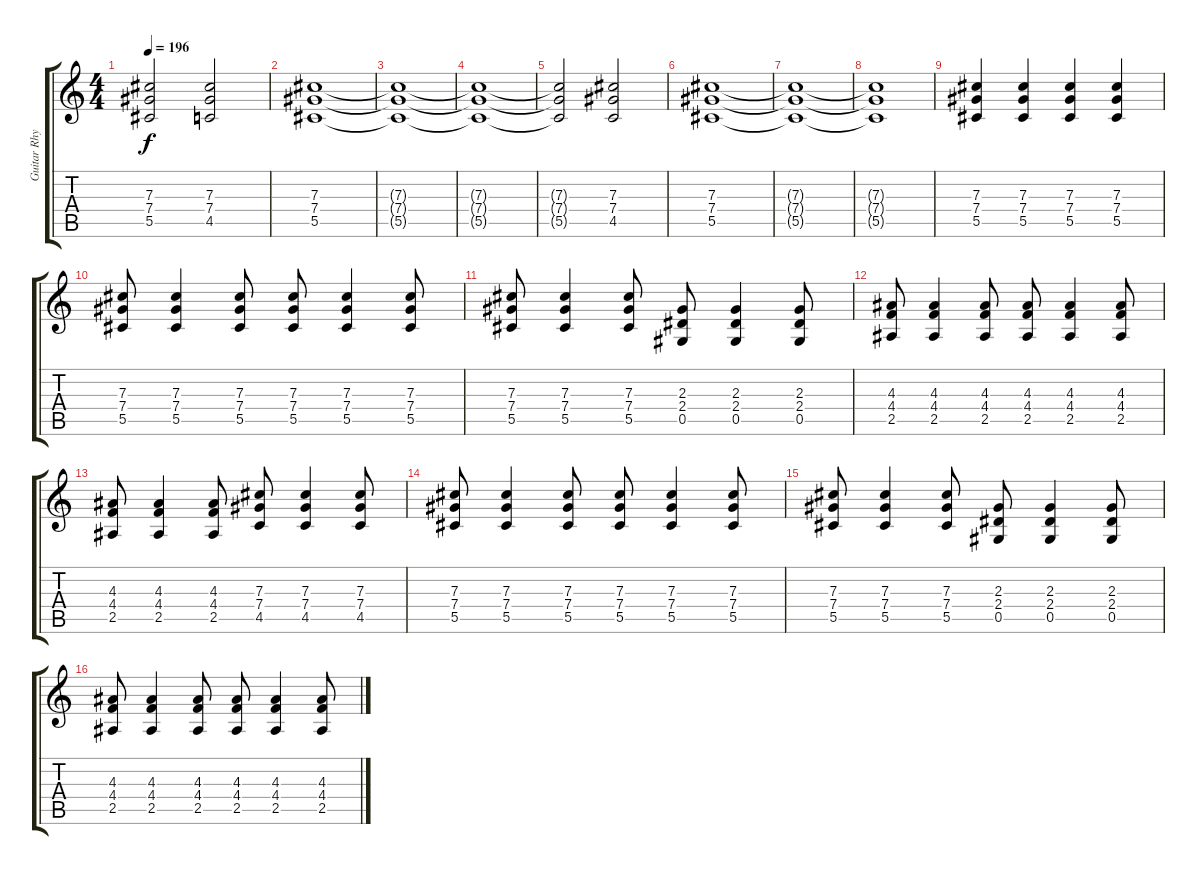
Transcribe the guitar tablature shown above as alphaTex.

\track ("Guitar Rhythm 1" "Guitar Rhy") {instrument distortionguitar}
\staff {score tabs}
\tuning (Eb4 Bb3 Gb3 Db3 Ab2 Db2) {hide}
\ts (4 4)
\tempo 196
\clef g2
\ks c
(7.3{t} 7.4{t} 5.5{t}).2{dy f} (7.3 7.4 4.5).2 |
(7.3 7.4 5.5).1 |
(7.3{t} 7.4{t} 5.5{t}).1 |
(7.3{t} 7.4{t} 5.5{t}).1 |
(7.3{t} 7.4{t} 5.5{t}).2 (7.3 7.4 4.5).2 |
(7.3 7.4 5.5).1 |
(7.3{t} 7.4{t} 5.5{t}).1 |
(7.3{t} 7.4{t} 5.5{t}).1 |
(7.3 7.4 5.5).4 (7.3 7.4 5.5).4 (7.3 7.4 5.5).4 (7.3 7.4 5.5).4 |
(7.3 7.4 5.5).8 (7.3 7.4 5.5).4 (7.3 7.4 5.5).8 (7.3 7.4 5.5).8 (7.3 7.4 5.5).4 (7.3 7.4 5.5).8 |
(7.3 7.4 5.5).8 (7.3 7.4 5.5).4 (7.3 7.4 5.5).8 (2.3 2.4 0.5).8 (2.3 2.4 0.5).4 (2.3 2.4 0.5).8 |
(4.3 4.4 2.5).8 (4.3 4.4 2.5).4 (4.3 4.4 2.5).8 (4.3 4.4 2.5).8 (4.3 4.4 2.5).4 (4.3 4.4 2.5).8 |
(4.3 4.4 2.5).8 (4.3 4.4 2.5).4 (4.3 4.4 2.5).8 (7.3 7.4 4.5).8 (7.3 7.4 4.5).4 (7.3 7.4 4.5).8 |
(7.3 7.4 5.5).8 (7.3 7.4 5.5).4 (7.3 7.4 5.5).8 (7.3 7.4 5.5).8 (7.3 7.4 5.5).4 (7.3 7.4 5.5).8 |
(7.3 7.4 5.5).8 (7.3 7.4 5.5).4 (7.3 7.4 5.5).8 (2.3 2.4 0.5).8 (2.3 2.4 0.5).4 (2.3 2.4 0.5).8 |
(4.3 4.4 2.5).8 (4.3 4.4 2.5).4 (4.3 4.4 2.5).8 (4.3 4.4 2.5).8 (4.3 4.4 2.5).4 (4.3 4.4 2.5).8
